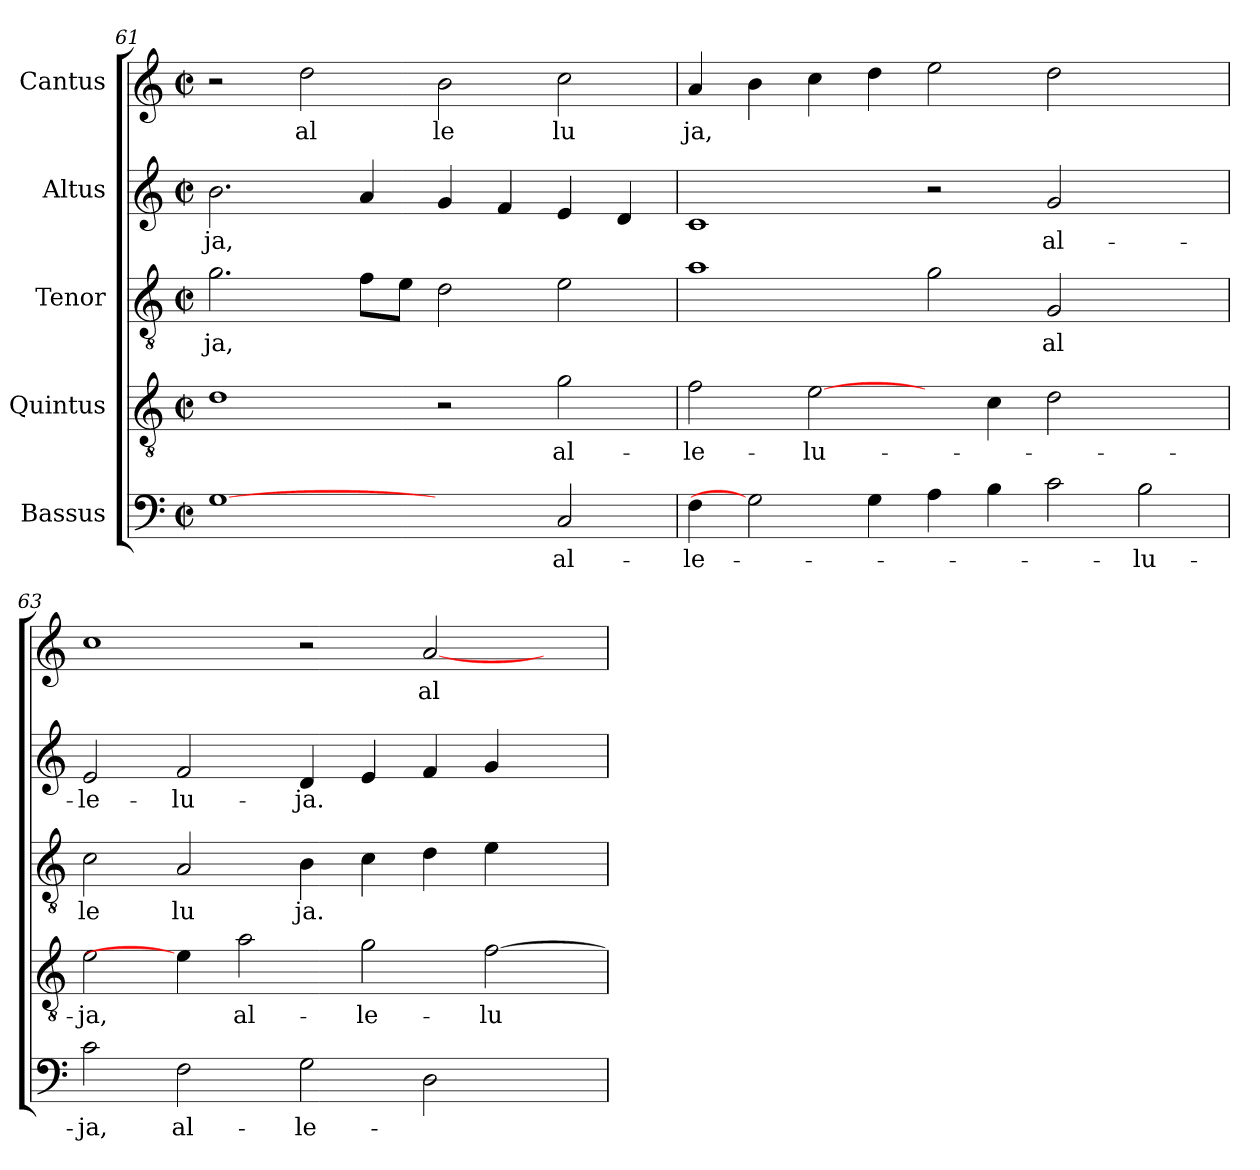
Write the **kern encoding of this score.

**kern	**text	**kern	**text	**kern	**text	**kern	**text	**kern	**text
*part5	*part5	*part4	*part4	*part3	*part3	*part2	*part2	*part1	*part1
*staff5	*staff5	*staff4	*staff4	*staff3	*staff3	*staff2	*staff2	*staff1	*staff1
*I"Bassus	*	*I"Quintus	*	*I"Tenor	*	*I"Altus	*	*I"Cantus	*
*clefF4	*	*clefGv2	*	*clefGv2	*	*clefG2	*	*clefG2	*
*M2/2	*	*M2/2	*	*M2/2	*	*M2/2	*	*M2/2	*
*met(c|)	*	*met(c|)	*	*met(c|)	*	*met(c|)	*	*met(c|)	*
=61	=61	=61	=61	=61	=61	=61	=61	=61	=61
!	!	!	!	!	!LO:LY:b:cj	!	!LO:LY:b:cj	!	!
[1G	.	1d	.	2.g\	ja,	2.b\	-ja,	2r	.
!	!	!	!	!	!	!	!	!	!LO:LY:b:cj
.	.	.	.	.	.	.	.	2dd\	al
.	.	.	.	8f\L	.	4a/	.	.	.
.	.	.	.	8e\J	.	.	.	.	.
!	!	!	!	!	!	!	!	!	!LO:LY:b:cj
2ryy	.	2r	.	2d\	.	4g/	.	2b\	le
.	.	.	.	.	.	4f/	.	.	.
!	!LO:LY:b:cj	!	!LO:LY:b:cj	!	!	!	!	!	!LO:LY:b:cj
2C/	al-	2g\	al-	2e\	.	4e/	.	2cc\	lu
.	.	.	.	.	.	4d/	.	.	.
=62	=62	=62	=62	=62	=62	=62	=62	=62	=62
!	!LO:LY:b:cj	!	!LO:LY:b:cj	!	!	!	!	!	!LO:LY:b:cj
4F\	-le-	2f\	-le-	1a	.	1c	.	4a/	ja,
2G]	.	.	.	.	.	.	.	4b\	.
!	!	!	!LO:LY:b:cj	!	!	!	!	!	!
.	.	[2e\	-lu-	.	.	.	.	4cc\	.
4G\	.	.	.	.	.	.	.	4dd\	.
4A\	.	4ryy	.	2g\	.	2r	.	2ee\	.
4B\	.	4c\	.	.	.	.	.	.	.
!	!	!	!	!	!LO:LY:b:cj	!	!LO:LY:b:cj	!	!
2c\	.	2d\	.	2G/	al	2g/	al-	2dd\	.
!	!LO:LY:b:cj	!	!	!	!	!	!	!	!
2B\	-lu-	2ryy	.	2ryy	.	2ryy	.	2ryy	.
=63	=63	=63	=63	=63	=63	=63	=63	=63	=63
!	!LO:LY:b:cj	!	!LO:LY:b:cj	!	!LO:LY:b:cj	!	!LO:LY:b:cj	!	!
2c\	-ja,	2e\	-ja,	2c\	le	2e/	-le-	1cc	.
!	!LO:LY:b:cj	!	!	!	!LO:LY:b:cj	!	!LO:LY:b:cj	!	!
2F\	al-	4e\]	.	2A/	lu	2f/	-lu-	.	.
!	!	!	!LO:LY:b:cj	!	!	!	!	!	!
.	.	2a\	al-	.	.	.	.	.	.
!	!LO:LY:b:cj	!	!	!	!LO:LY:b:cj	!	!LO:LY:b:cj	!	!
2G\	-le-	.	.	4B\	ja.	4d/	-ja.	2r	.
!	!	!	!LO:LY:b:cj	!	!	!	!	!	!
.	.	2g\	-le-	4c\	.	4e/	.	.	.
!	!	!	!	!	!	!	!	!	!LO:LY:b:cj
2D\	.	.	.	4d\	.	4f/	.	[<2a/	al
!	!	!	!LO:LY:b:cj	!	!	!	!	!	!
.	.	[>2f\	-lu-	4e\	.	4g/	.	.	.
4ryy	.	.	.	4ryy	.	4ryy	.	4ryy	.
=	=	=	=	=	=	=	=	=	=
*-	*-	*-	*-	*-	*-	*-	*-	*-	*-
